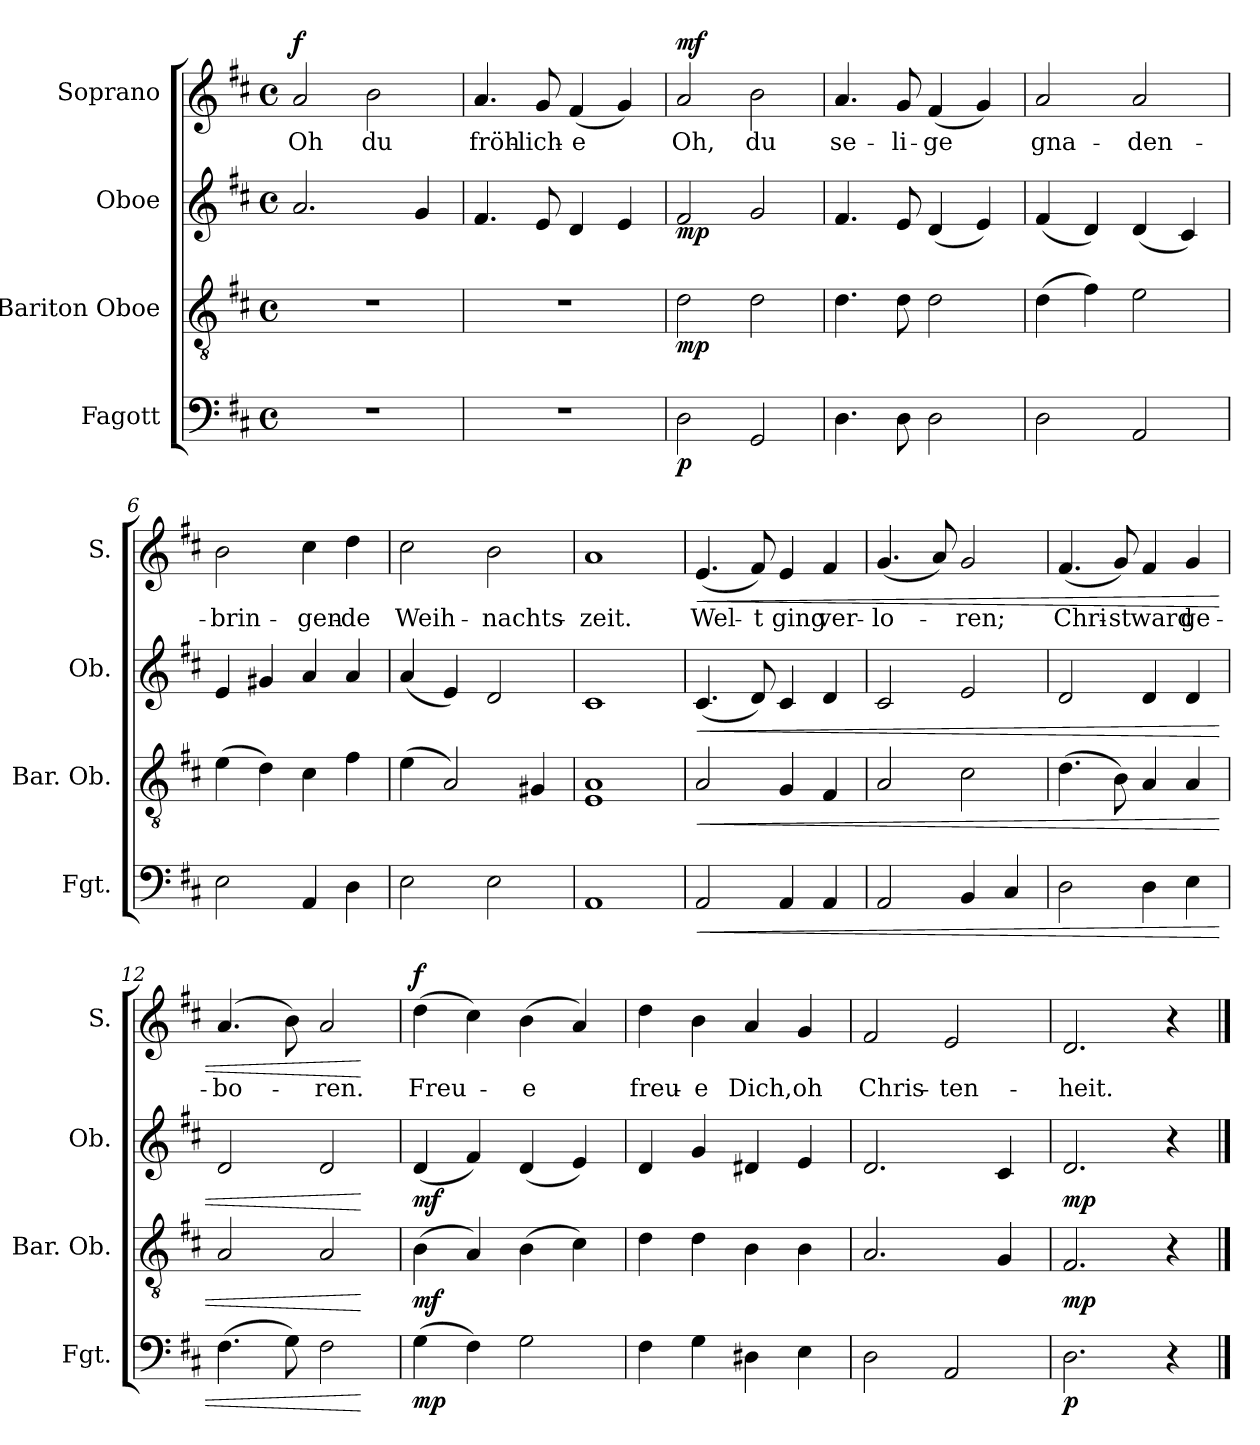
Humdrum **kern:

**kern	**dynam	**kern	**dynam	**kern	**dynam	**kern	**text	**dynam
*part4	*part4	*part3	*part3	*part2	*part2	*part1	*part1	*part1
*staff4	*staff4	*staff3	*staff3	*staff2	*staff2	*staff1	*staff1	*staff1
*I"Fagott	*	*I"Bariton Oboe	*	*I"Oboe	*	*I"Soprano	*	*
*I'Fgt.	*	*I'Bar. Ob.	*	*I'Ob.	*	*I'S.	*	*
*clefF4	*	*clefGv2	*	*clefG2	*	*clefG2	*	*
*k[f#c#]	*	*k[f#c#]	*	*k[f#c#]	*	*k[f#c#]	*	*
*M4/4	*	*M4/4	*	*M4/4	*	*M4/4	*	*
*met(c)	*	*met(c)	*	*met(c)	*	*met(c)	*	*
=1	=1	=1	=1	=1	=1	=1	=1	=1
!	!	!	!	!	!	!	!LO:LY:b	!LO:DY:b
1r	.	1r	.	2.a/	.	2a/	Oh	f
!	!	!	!	!	!	!	!LO:LY:b	!
.	.	.	.	.	.	2b\	du	.
.	.	.	.	4g/	.	.	.	.
=2	=2	=2	=2	=2	=2	=2	=2	=2
!	!	!	!	!	!	!	!LO:LY:b	!
1r	.	1r	.	4.f#/	.	4.a/	fröh-	.
!	!	!	!	!	!	!	!LO:LY:b	!
.	.	.	.	8e/	.	8g/	-lich-	.
!	!	!	!	!	!	!	!LO:LY:b	!
.	.	.	.	4d/	.	(<4f#/	-e	.
.	.	.	.	4e/	.	4g/)	.	.
=3	=3	=3	=3	=3	=3	=3	=3	=3
!	!LO:DY:b	!	!LO:DY:b	!	!LO:DY:b	!	!LO:LY:b	!LO:DY:b
2D\	p	2d\	mp	2f#/	mp	2a/	Oh,	mf
!	!	!	!	!	!	!	!LO:LY:b	!
2GG/	.	2d\	.	2g/	.	2b\	du	.
=4	=4	=4	=4	=4	=4	=4	=4	=4
!	!	!	!	!	!	!	!LO:LY:b	!
4.D\	.	4.d\	.	4.f#/	.	4.a/	se-	.
!	!	!	!	!	!	!	!LO:LY:b	!
8D\	.	8d\	.	8e/	.	8g/	-li-	.
!	!	!	!	!	!	!	!LO:LY:b	!
2D\	.	2d\	.	(<4d/	.	(<4f#/	-ge	.
.	.	.	.	4e/)	.	4g/)	.	.
=5	=5	=5	=5	=5	=5	=5	=5	=5
!	!	!	!	!	!	!	!LO:LY:b	!
2D\	.	(>4d\	.	(<4f#/	.	2a/	gna-	.
.	.	4f#\)	.	4d/)	.	.	.	.
!	!	!	!	!	!	!	!LO:LY:b	!
2AA/	.	2e\	.	(<4d/	.	2a/	-den-	.
.	.	.	.	4c#/)	.	.	.	.
=6	=6	=6	=6	=6	=6	=6	=6	=6
!	!	!	!	!	!	!	!LO:LY:b	!
2E\	.	(>4e\	.	4e/	.	2b\	-brin-	.
.	.	4d\)	.	4g#X/	.	.	.	.
!	!	!	!	!	!	!	!LO:LY:b	!
4AA/	.	4c#\	.	4a/	.	4cc#\	-gen-	.
!	!	!	!	!	!	!	!LO:LY:b	!
4D\	.	4f#\	.	4a/	.	4dd\	-de	.
!!LO:LB:g=z
=7	=7	=7	=7	=7	=7	=7	=7	=7
!	!	!	!	!	!	!	!LO:LY:b	!
2E\	.	(>4e\	.	(<4a/	.	2cc#\	Weih-	.
.	.	2A/)	.	4e/)	.	.	.	.
!	!	!	!	!	!	!	!LO:LY:b	!
2E\	.	.	.	2d/	.	2b\	-nachts-	.
.	.	4G#X/	.	.	.	.	.	.
=8	=8	=8	=8	=8	=8	=8	=8	=8
!	!	!	!	!	!	!	!LO:LY:b	!
1AA	.	1E 1A	.	1c#	.	1a	-zeit.	.
=9	=9	=9	=9	=9	=9	=9	=9	=9
!	!LO:HP:b	!	!LO:HP:b	!	!LO:HP:b	!	!LO:LY:b	!LO:HP:b
2AA/	<	2A/	<	(<4.c#/	<	(<4.e/	Wel-	<
!	!	!	!	!	!	!	!LO:LY:b	!
.	.	.	.	8d/)	.	8f#/)	-t	.
!	!	!	!	!	!	!	!LO:LY:b	!
4AA/	.	4G/	.	4c#/	.	4e/	ging	.
!	!	!	!	!	!	!	!LO:LY:b	!
4AA/	.	4F#/	.	4d/	.	4f#/	ver-	.
=10	=10	=10	=10	=10	=10	=10	=10	=10
!	!	!	!	!	!	!	!LO:LY:b	!
2AA/	.	2A/	.	2c#/	.	(<4.g/	-lo-	.
.	.	.	.	.	.	8a/)	.	.
!	!	!	!	!	!	!	!LO:LY:b	!
4BB/	.	2c#\	.	2e/	.	2g/	-ren;	.
4C#/	.	.	.	.	.	.	.	.
=11	=11	=11	=11	=11	=11	=11	=11	=11
!	!	!	!	!	!	!	!LO:LY:b	!
2D\	.	(>4.d\	.	2d/	.	(<4.f#/	Chri-	.
!	!	!	!	!	!	!	!LO:LY:b	!
.	.	8B\)	.	.	.	8g/)	-st	.
!	!	!	!	!	!	!	!LO:LY:b	!
4D\	.	4A/	.	4d/	.	4f#/	ward	.
!	!	!	!	!	!	!	!LO:LY:b	!
4E\	.	4A/	.	4d/	.	4g/	ge-	.
=12	=12	=12	=12	=12	=12	=12	=12	=12
!	!	!	!	!	!	!	!LO:LY:b	!
(>4.F#\	.	2A/	.	2d/	.	(>4.a/	-bo-	.
8G\)	.	.	.	.	.	8b\)	.	.
!	!	!	!	!	!	!	!LO:LY:b	!
2F#\	.	2A/	.	2d/	.	2a/	-ren.	.
.	[	.	[	.	[	.	.	[
=13	=13	=13	=13	=13	=13	=13	=13	=13
!	!LO:DY:b	!	!LO:DY:b	!	!LO:DY:b	!	!LO:LY:b	!LO:DY:b
(>4G\	mp	(>4B\	mf	(<4d/	mf	(>4dd\	Freu-	f
4F#\)	.	4A/)	.	4f#/)	.	4cc#\)	.	.
!	!	!	!	!	!	!	!LO:LY:b	!
2G\	.	(>4B\	.	(<4d/	.	(>4b\	-e	.
.	.	4c#\)	.	4e/)	.	4a/)	.	.
!!LO:PB:g=z
=14	=14	=14	=14	=14	=14	=14	=14	=14
!	!	!	!	!	!	!	!LO:LY:b	!
4F#\	.	4d\	.	4d/	.	4dd\	freu-	.
!	!	!	!	!	!	!	!LO:LY:b	!
4G\	.	4d\	.	4g/	.	4b\	-e	.
!	!	!	!	!	!	!	!LO:LY:b	!
4D#X\	.	4B\	.	4d#X/	.	4a/	Dich,	.
!	!	!	!	!	!	!	!LO:LY:b	!
4E\	.	4B\	.	4e/	.	4g/	oh	.
=15	=15	=15	=15	=15	=15	=15	=15	=15
!	!	!	!	!	!	!	!LO:LY:b	!
2D\	.	2.A/	.	2.d/	.	2f#/	Chris-	.
!	!	!	!	!	!	!	!LO:LY:b	!
2AA/	.	.	.	.	.	2e/	-ten-	.
.	.	4G/	.	4c#/	.	.	.	.
=16	=16	=16	=16	=16	=16	=16	=16	=16
!	!LO:DY:b	!	!LO:DY:b	!	!LO:DY:b	!	!LO:LY:b	!
2.D\	p	2.F#/	mp	2.d/	mp	2.d/	-heit.	.
4r	.	4r	.	4r	.	4r	.	.
==	==	==	==	==	==	==	==	==
*-	*-	*-	*-	*-	*-	*-	*-	*-
